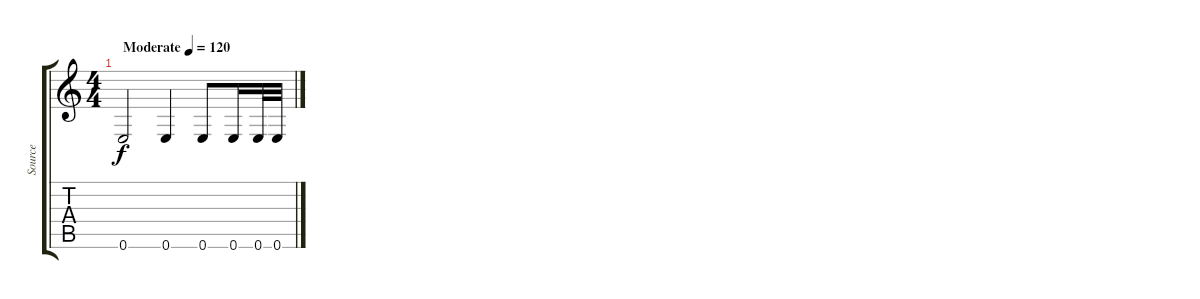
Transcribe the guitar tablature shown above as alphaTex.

\track ("Source" "Source") {instrument acousticguitarsteel}
\staff {score tabs}
\tuning (E4 B3 G3 D3 A2 E2) {hide}
\ts (4 4)
\tempo (120 "Moderate")
\clef g2
\ks c
0.6.2{dy f instrument acousticguitarsteel} 0.6.4 0.6.8 0.6.16 0.6.32 0.6.32
